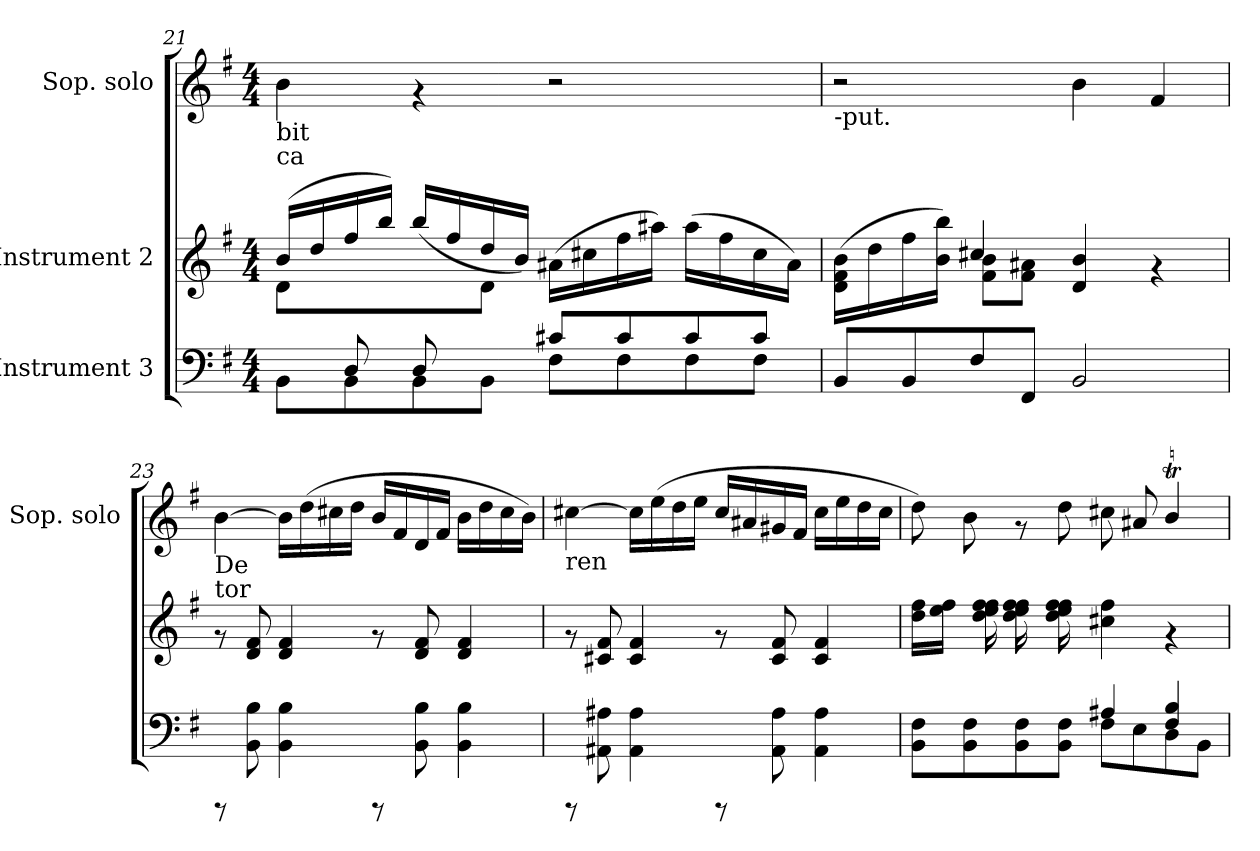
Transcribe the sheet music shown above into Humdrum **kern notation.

**kern	**kern	**kern
*part3	*part2	*part1
*staff3	*staff2	*staff1
*I"Instrument 3	*I"Instrument 2	*I"Sop. solo
*	*	*I'Sop. solo
!!LO:LB:g=z
*clefF4	*clefG2	*clefG2
*k[f#]	*k[f#]	*k[f#]
*G:	*G:	*G:
*M4/4	*M4/4	*M4/4
=21	=21	=21
*^	*^	*
!	!	!	!	!LO:TX:b:t=bit
!	!	!	!	!LO:TX:b:t=ca
8ryy	8BB\L	(>16b/L	8d\L	4b\
.	.	16dd/	.	.
8D/	8BB\	16ff#/	4ryy	.
.	.	16bb/J)	.	.
8D/	8BB\	(>16bb/L	.	4rf
.	.	16ff#/	.	.
8ryy	8BB\J	16dd/	8d\J	.
.	.	16b/J)	.	.
8c#X/L	8F#\L	2ryy	(>16a#X\L	2r
.	.	.	16cc#X\	.
8c#/	8F#\	.	16ff#\	.
.	.	.	16aa#X\J)	.
8c#/	8F#\	.	(>16aa#\L	.
.	.	.	16ff#\	.
8c#/J	8F#\J	.	16cc#\	.
.	.	.	16a#\J)	.
*v	*v	*	*	*
=22	=22	=22	=22
!	!	!	!LO:TX:b:t=-put.
8BB/L	4ryy	(>16b\ 16f#\ 16d\L	2r
.	.	16dd\	.
8BB/	.	16ff#\	.
.	.	16bb\ 16b\J)	.
8F#/	4cc#X/	8b\ 8f#\L	.
8FF#/J	.	8a#X\ 8f#\J	.
2BB/	4b/ 4d/	2ryy	4b\
.	4rf	.	4f#/
*	*v	*v	*
=23	=23	=23
!	!	!LO:TX:b:t=De
!	!	!LO:TX:b:t=tor
8rCCC	8rf	[>4b\
8B\ 8BB\	8f#/ 8d/	.
4B\ 4BB\	4f#/ 4d/	16b\L]
.	.	(>16dd\
.	.	16cc#X\
.	.	16dd\J
8rCCC	8rf	16b/L
.	.	16f#/
8B\ 8BB\	8f#/ 8d/	16d/
.	.	16f#/J
4B\ 4BB\	4f#/ 4d/	16b\L
.	.	16dd\
.	.	16cc#\
.	.	16b\J)
!!LO:LB:g=z
=24	=24	=24
!	!	!LO:TX:b:t=ren
8rCCC	8rf	[>4cc#X\
8AA#X\ 8A#X\	8c#X/ 8f#/	.
4A#\ 4AA#\	4f#/ 4c#/	16cc#\L]
.	.	(>16ee\
.	.	16dd\
.	.	16ee\J
8rCCC	8rf	16cc#/L
.	.	16a#X/
8AA#\ 8A#\	8f#/ 8c#/	16g#X/
.	.	16f#/J
4AA#\ 4A#\	4f#/ 4c#/	16cc#\L
.	.	16ee\
.	.	16dd\
.	.	16cc#\J
=25	=25	=25
*^	*	*
2ryy	8F#\ 8BB\L	16ff#\ 16dd\L	8dd\)
.	.	16ee\> 16ff#\>J	.
.	8F#\ 8BB\	16ryy	8b\
.	.	16ff#\> 16ee\> 16dd\> 16ff#\>L	.
.	8F#\ 8BB\	16ff#\> 16ee\> 16dd\> 16ff#\>L	8rf
.	.	16ryy	.
.	8F#\ 8BB\J	16ff#\> 16ee\> 16dd\> 16ff#\>J	8dd\
.	.	16ryy	.
4A#X/	8F#\L	4cc#X\ 4ff#\	8cc#X\
.	8E\	.	8a#X/
4B/ 4F#/	8D\	4rf	4bt/
.	8BB\J	.	.
*v	*v	*	*
=	=	=
*-	*-	*-
